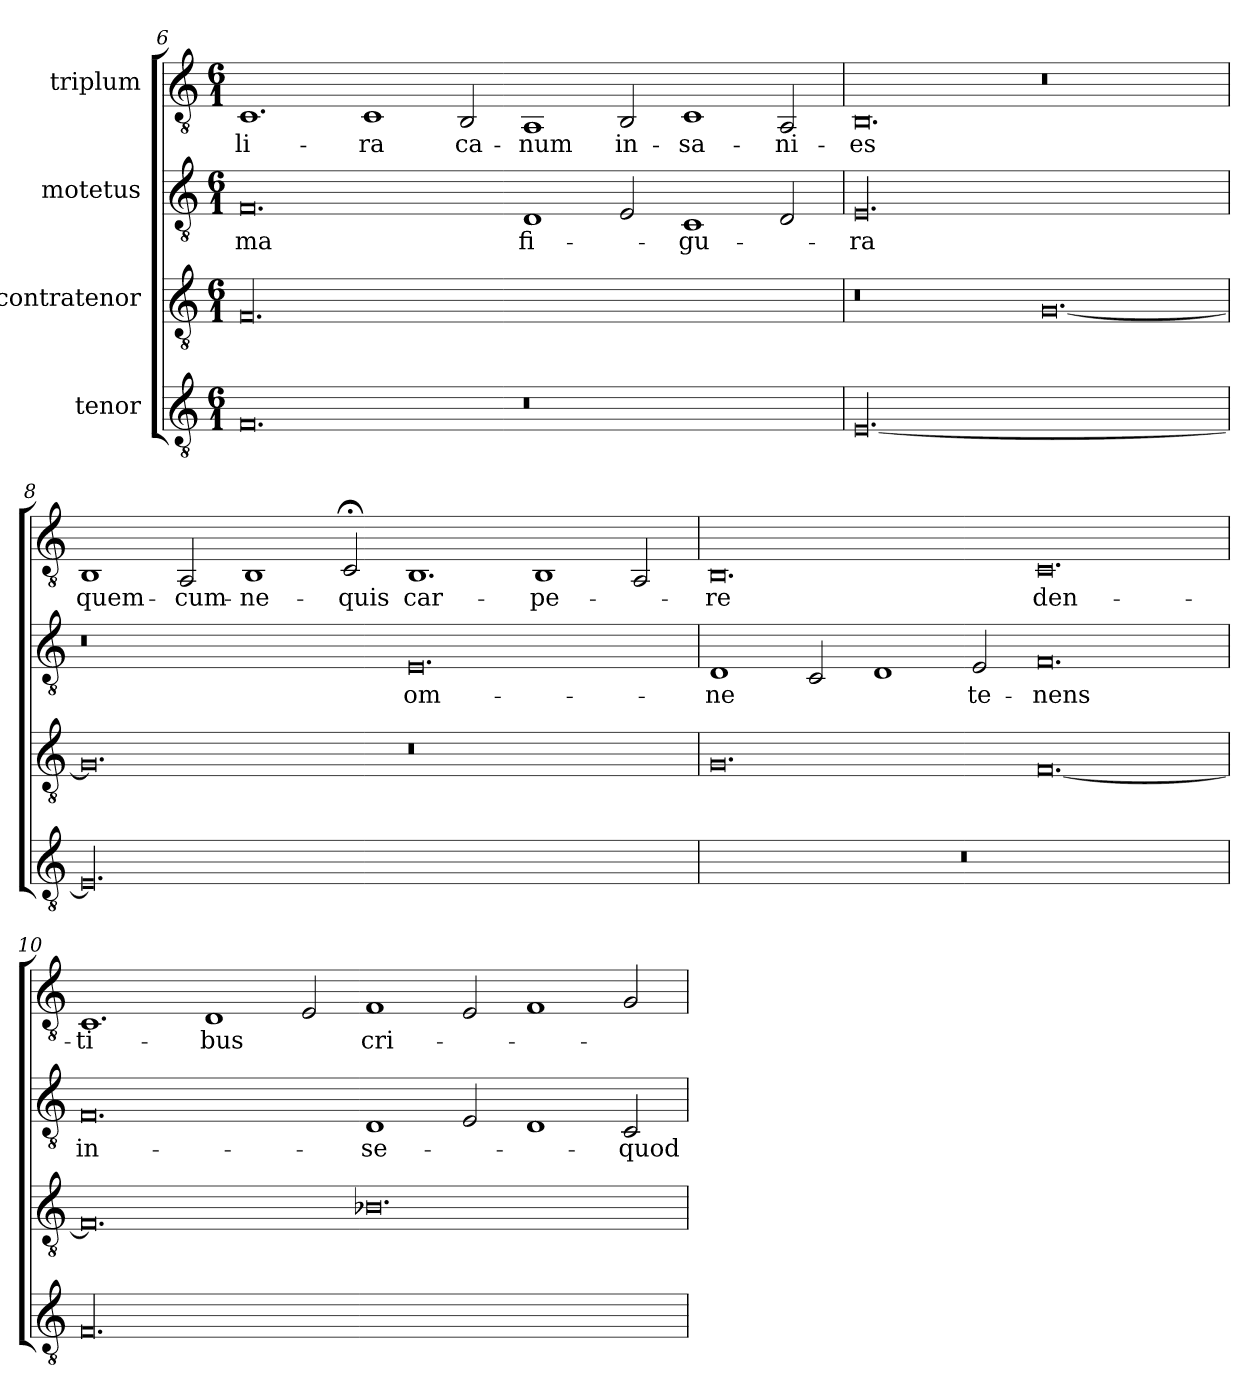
**kern	**kern	**kern	**text	**kern	**text
*part4	*part3	*part2	*part2	*part1	*part1
*staff4	*staff3	*staff2	*staff2	*staff1	*staff1
*I"tenor	*I"contratenor	*I"motetus	*	*I"triplum	*
*clefGv2	*clefGv2	*clefGv2	*	*clefGv2	*
*k[]	*k[]	*k[]	*	*k[]	*
*C:	*C:	*C:	*	*C:	*
*M6/1	*M6/1	*M6/1	*	*M6/1	*
=6	=6	=6	=6	=6	=6
0.F/	00.F/	0.F/	-ma	1.C/	-li-
.	.	.	.	1C/	-ra
.	.	.	.	2BB/	ca-
0.r	.	1D/	fi-	1AA/	-num
.	.	2E/	.	2BB/	in-
.	.	1C/	-gu-	1C/	-sa-
.	.	2D/	.	2AA/	-ni-
=7	=7	=7	=7	=7	=7
[00.E/	0.r	00.E/	-ra	0.BB/	-es
.	[0.G/	.	.	0.r	.
=8	=8	=8	=8	=8	=8
00.E/]	0.G/]	0.r	.	1BB/	quem-
.	.	.	.	2AA/	cum-
.	.	.	.	1BB/	ne-
.	.	.	.	2C;</	-quis
.	0.r	0.E/	om-	1.BB/	car-
.	.	.	.	1BB/	-pe-
.	.	.	.	2AA/	.
=9	=9	=9	=9	=9	=9
00.r	0.G/	1D/	-ne	0.BB/	-re
.	.	2C/	.	.	.
.	.	1D/	.	.	.
.	.	2E/	te-	.	.
.	[0.F/	0.F/	-nens	0.C/	den-
=10	=10	=10	=10	=10	=10
00.F/	0.F/]	0.F/	in-	1.C/	-ti-
.	.	.	.	1D/	-bus
.	.	.	.	2E/	.
.	0.B-X\	1D/	se-	1F/	cri-
.	.	2E/	.	2E/	.
.	.	1D/	.	1F/	.
.	.	2C/	quod-	2G/	.
=	=	=	=	=	=
*-	*-	*-	*-	*-	*-
